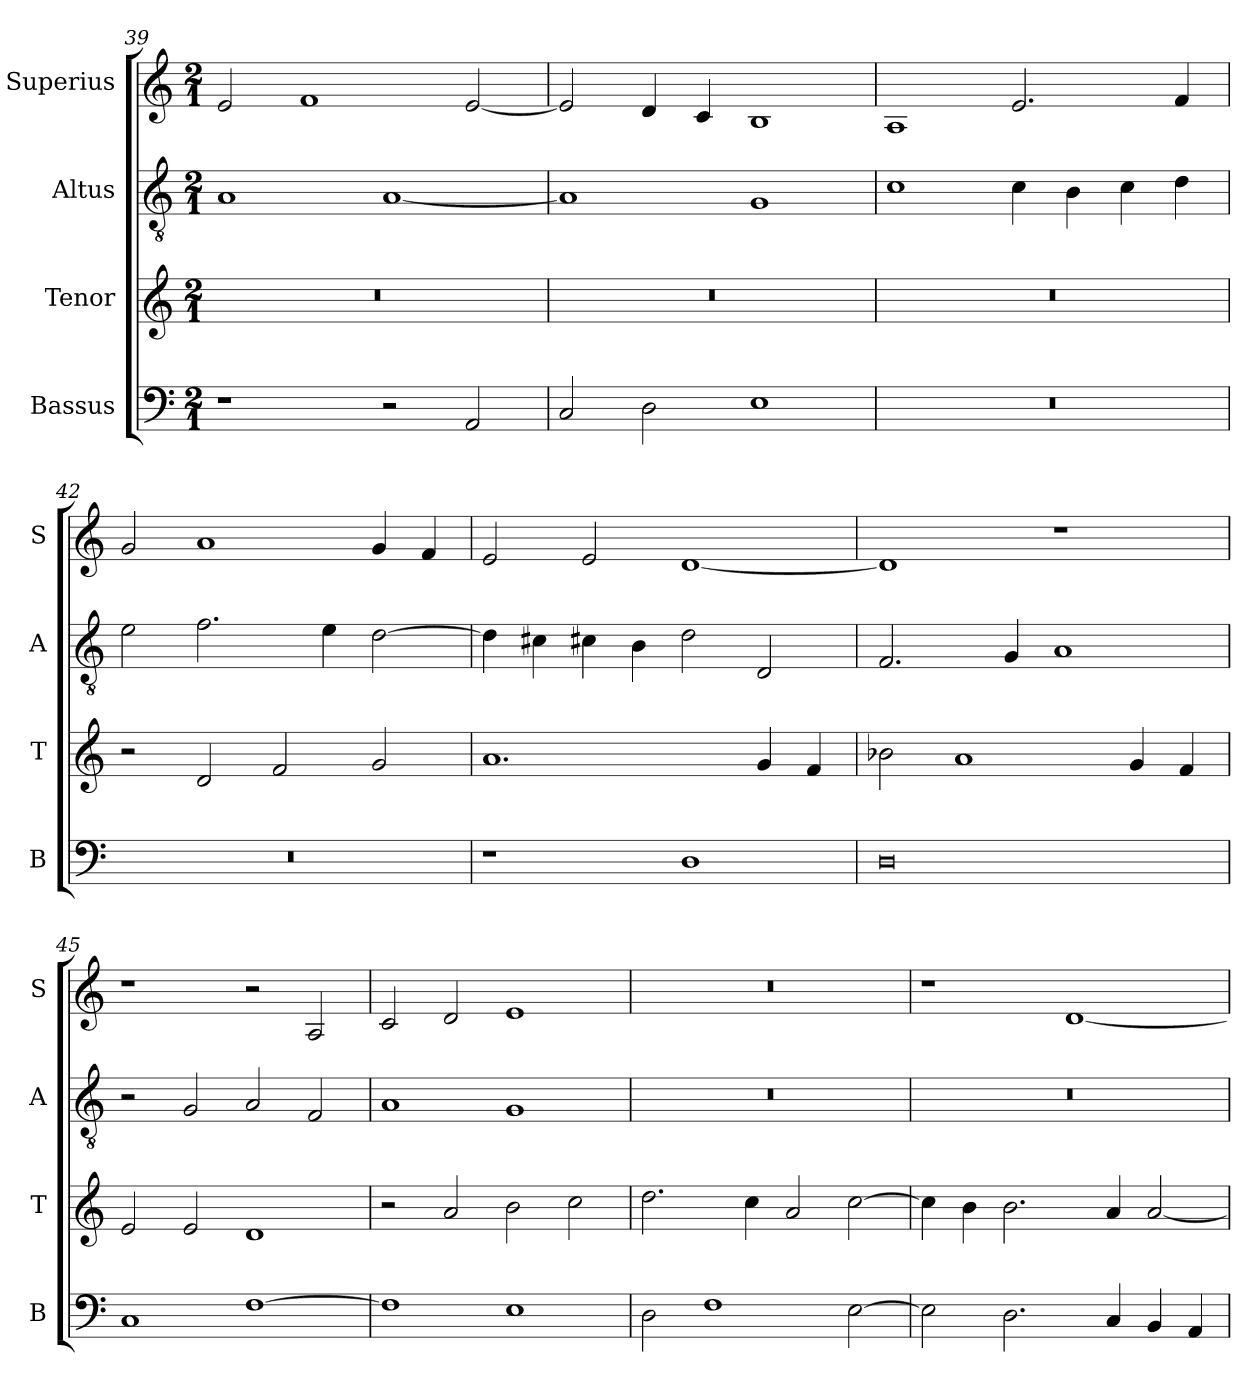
**kern	**kern	**kern	**kern
*part4	*part3	*part2	*part1
*staff4	*staff3	*staff2	*staff1
*I"Bassus	*I"Tenor	*I"Altus	*I"Superius
*I'B	*I'T	*I'A	*I'S
*clefF4	*clefG2	*clefGv2	*clefG2
*k[]	*k[]	*k[]	*k[]
*C:	*C:	*C:	*C:
*M2/1	*M2/1	*M2/1	*M2/1
=39	=39	=39	=39
1r	0r	1A	2e
.	.	.	1f
2r	.	[1A	.
2AA	.	.	[2e
=40	=40	=40	=40
2C	0r	1A]	2e]
2D	.	.	4d
.	.	.	4c
1E	.	1G	1B
=41	=41	=41	=41
0r	0r	1c	1A
.	.	4c	2.e
.	.	4B	.
.	.	4c	.
.	.	4d	4f
=42	=42	=42	=42
0r	2r	2e	2g
.	2d	2.f	1a
.	2f	.	.
.	.	4e	.
.	2g	[2d	4g
.	.	.	4f
=43	=43	=43	=43
1r	1.a	4d]	2e
.	.	4c#X	.
.	.	4c#X	2e
.	.	4B	.
1D	.	2d	[1d
.	4g	2D	.
.	4f	.	.
=44	=44	=44	=44
0D	2b-X	2.F	1d]
.	1a	.	.
.	.	4G	.
.	.	1A	1r
.	4g	.	.
.	4f	.	.
=45	=45	=45	=45
1C	2e	2r	1r
.	2e	2G	.
[1F	1d	2A	2r
.	.	2F	2A
=46	=46	=46	=46
1F]	2r	1A	2c
.	2a	.	2d
1E	2b	1G	1e
.	2cc	.	.
=47	=47	=47	=47
2D	2.dd	0r	0r
1F	.	.	.
.	4cc	.	.
.	2a	.	.
[2E	[2cc	.	.
=48	=48	=48	=48
2E]	4cc]	0r	1r
.	4b	.	.
2.D	2.b	.	.
.	.	.	[1d
4C	4a	.	.
4BB	[2a	.	.
4AA	.	.	.
=	=	=	=
*-	*-	*-	*-
